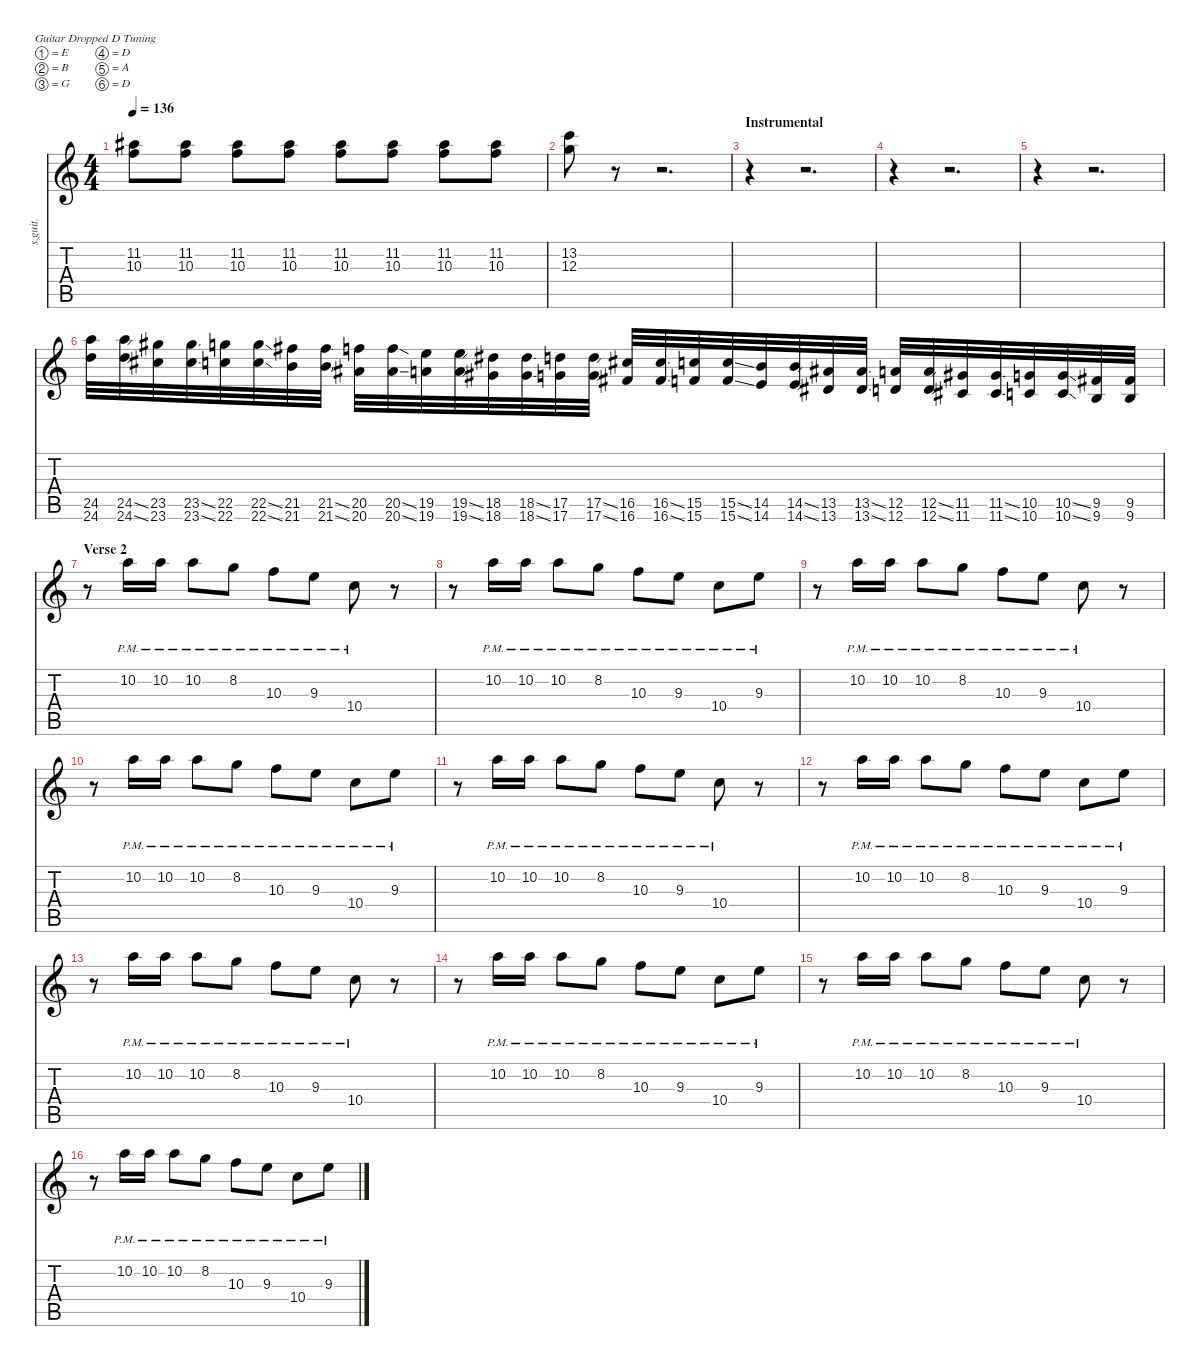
\defaultSystemsLayout 4
\hideDynamics
\bracketExtendMode nobrackets
\track ("Taylor York - Lead" "s.guit.") {instrument overdrivenguitar}
\staff {score tabs}
\tuning (E4 B3 G3 D3 A2 D2)
\ts (4 4)
\tempo 136
\clef g2
\ks c
(11.2{acc #} 10.3).8{lyrics (0 "") lyrics (1 "") lyrics (2 "") lyrics (3 "") lyrics (4 "") dy f} (11.2{acc #} 10.3).8{lyrics (0 "") lyrics (1 "") lyrics (2 "") lyrics (3 "") lyrics (4 "")} (11.2{acc #} 10.3).8{lyrics (0 "") lyrics (1 "") lyrics (2 "") lyrics (3 "") lyrics (4 "")} (11.2{acc #} 10.3).8{lyrics (0 "") lyrics (1 "") lyrics (2 "") lyrics (3 "") lyrics (4 "")} (11.2{acc #} 10.3).8{lyrics (0 "") lyrics (1 "") lyrics (2 "") lyrics (3 "") lyrics (4 "")} (11.2{acc #} 10.3).8{lyrics (0 "") lyrics (1 "") lyrics (2 "") lyrics (3 "") lyrics (4 "")} (11.2{acc #} 10.3).8{lyrics (0 "") lyrics (1 "") lyrics (2 "") lyrics (3 "") lyrics (4 "")} (11.2{acc #} 10.3).8{lyrics (0 "") lyrics (1 "") lyrics (2 "") lyrics (3 "") lyrics (4 "")} |
(13.2 12.3).8{lyrics (0 "") lyrics (1 "") lyrics (2 "") lyrics (3 "") lyrics (4 "")} r.8 r.2{d} |
\section ("" "Instrumental")
r.4 r.2{d} |
r.4 r.2{d} |
r.4 r.2{d} |
(24.5 24.6).32{lyrics (0 "") lyrics (1 "") lyrics (2 "") lyrics (3 "") lyrics (4 "")} (24.5{ss} 24.6{ss}).32{lyrics (0 "") lyrics (1 "") lyrics (2 "") lyrics (3 "") lyrics (4 "")} (23.5{acc #} 23.6{acc #}).32{lyrics (0 "") lyrics (1 "") lyrics (2 "") lyrics (3 "") lyrics (4 "")} (23.5{ss acc #} 23.6{ss acc #}).32{lyrics (0 "") lyrics (1 "") lyrics (2 "") lyrics (3 "") lyrics (4 "")} (22.5 22.6).32{lyrics (0 "") lyrics (1 "") lyrics (2 "") lyrics (3 "") lyrics (4 "")} (22.5{ss} 22.6{ss}).32{lyrics (0 "") lyrics (1 "") lyrics (2 "") lyrics (3 "") lyrics (4 "")} (21.5{acc #} 21.6).32{lyrics (0 "") lyrics (1 "") lyrics (2 "") lyrics (3 "") lyrics (4 "")} (21.5{ss acc #} 21.6{ss}).32{lyrics (0 "") lyrics (1 "") lyrics (2 "") lyrics (3 "") lyrics (4 "")} (20.5 20.6{acc #}).32{lyrics (0 "") lyrics (1 "") lyrics (2 "") lyrics (3 "") lyrics (4 "")} (20.5{ss} 20.6{ss acc #}).32{lyrics (0 "") lyrics (1 "") lyrics (2 "") lyrics (3 "") lyrics (4 "")} (19.5 19.6).32{lyrics (0 "") lyrics (1 "") lyrics (2 "") lyrics (3 "") lyrics (4 "")} (19.5{ss} 19.6{ss}).32{lyrics (0 "") lyrics (1 "") lyrics (2 "") lyrics (3 "") lyrics (4 "")} (18.5{acc #} 18.6{acc #}).32{lyrics (0 "") lyrics (1 "") lyrics (2 "") lyrics (3 "") lyrics (4 "")} (18.5{ss acc #} 18.6{ss acc #}).32{lyrics (0 "") lyrics (1 "") lyrics (2 "") lyrics (3 "") lyrics (4 "")} (17.5 17.6).32{lyrics (0 "") lyrics (1 "") lyrics (2 "") lyrics (3 "") lyrics (4 "")} (17.5{ss} 17.6{ss}).32{lyrics (0 "") lyrics (1 "") lyrics (2 "") lyrics (3 "") lyrics (4 "")} (16.5{acc #} 16.6{acc #}).32{lyrics (0 "") lyrics (1 "") lyrics (2 "") lyrics (3 "") lyrics (4 "")} (16.5{ss acc #} 16.6{ss acc #}).32{lyrics (0 "") lyrics (1 "") lyrics (2 "") lyrics (3 "") lyrics (4 "")} (15.5 15.6).32{lyrics (0 "") lyrics (1 "") lyrics (2 "") lyrics (3 "") lyrics (4 "")} (15.5{ss} 15.6{ss}).32{lyrics (0 "") lyrics (1 "") lyrics (2 "") lyrics (3 "") lyrics (4 "")} (14.5 14.6).32{lyrics (0 "") lyrics (1 "") lyrics (2 "") lyrics (3 "") lyrics (4 "")} (14.5{ss} 14.6{ss}).32{lyrics (0 "") lyrics (1 "") lyrics (2 "") lyrics (3 "") lyrics (4 "")} (13.5{acc #} 13.6{acc #}).32{lyrics (0 "") lyrics (1 "") lyrics (2 "") lyrics (3 "") lyrics (4 "")} (13.5{ss acc #} 13.6{ss acc #}).32{lyrics (0 "") lyrics (1 "") lyrics (2 "") lyrics (3 "") lyrics (4 "")} (12.5 12.6).32{lyrics (0 "") lyrics (1 "") lyrics (2 "") lyrics (3 "") lyrics (4 "")} (12.5{ss} 12.6{ss}).32{lyrics (0 "") lyrics (1 "") lyrics (2 "") lyrics (3 "") lyrics (4 "")} (11.5{acc #} 11.6{acc #}).32{lyrics (0 "") lyrics (1 "") lyrics (2 "") lyrics (3 "") lyrics (4 "")} (11.5{ss acc #} 11.6{ss acc #}).32{lyrics (0 "") lyrics (1 "") lyrics (2 "") lyrics (3 "") lyrics (4 "")} (10.5 10.6).32{lyrics (0 "") lyrics (1 "") lyrics (2 "") lyrics (3 "") lyrics (4 "")} (10.5{ss} 10.6{ss}).32{lyrics (0 "") lyrics (1 "") lyrics (2 "") lyrics (3 "") lyrics (4 "")} (9.5{acc #} 9.6).32{lyrics (0 "") lyrics (1 "") lyrics (2 "") lyrics (3 "") lyrics (4 "")} (9.5{acc #} 9.6).32{lyrics (0 "") lyrics (1 "") lyrics (2 "") lyrics (3 "") lyrics (4 "")} |
\section ("" "Verse 2")
r.8 10.2{pm}.16{lyrics (0 "") lyrics (1 "") lyrics (2 "") lyrics (3 "") lyrics (4 "")} 10.2{pm}.16{lyrics (0 "") lyrics (1 "") lyrics (2 "") lyrics (3 "") lyrics (4 "")} 10.2{pm}.8{lyrics (0 "") lyrics (1 "") lyrics (2 "") lyrics (3 "") lyrics (4 "")} 8.2{pm}.8{lyrics (0 "") lyrics (1 "") lyrics (2 "") lyrics (3 "") lyrics (4 "")} 10.3{pm}.8{lyrics (0 "") lyrics (1 "") lyrics (2 "") lyrics (3 "") lyrics (4 "")} 9.3{pm}.8{lyrics (0 "") lyrics (1 "") lyrics (2 "") lyrics (3 "") lyrics (4 "")} 10.4{pm}.8{lyrics (0 "") lyrics (1 "") lyrics (2 "") lyrics (3 "") lyrics (4 "")} r.8 |
r.8 10.2{pm}.16{lyrics (0 "") lyrics (1 "") lyrics (2 "") lyrics (3 "") lyrics (4 "")} 10.2{pm}.16{lyrics (0 "") lyrics (1 "") lyrics (2 "") lyrics (3 "") lyrics (4 "")} 10.2{pm}.8{lyrics (0 "") lyrics (1 "") lyrics (2 "") lyrics (3 "") lyrics (4 "")} 8.2{pm}.8{lyrics (0 "") lyrics (1 "") lyrics (2 "") lyrics (3 "") lyrics (4 "")} 10.3{pm}.8{lyrics (0 "") lyrics (1 "") lyrics (2 "") lyrics (3 "") lyrics (4 "")} 9.3{pm}.8{lyrics (0 "") lyrics (1 "") lyrics (2 "") lyrics (3 "") lyrics (4 "")} 10.4{pm}.8{lyrics (0 "") lyrics (1 "") lyrics (2 "") lyrics (3 "") lyrics (4 "")} 9.3{pm}.8{lyrics (0 "") lyrics (1 "") lyrics (2 "") lyrics (3 "") lyrics (4 "")} |
r.8 10.2{pm}.16{lyrics (0 "") lyrics (1 "") lyrics (2 "") lyrics (3 "") lyrics (4 "")} 10.2{pm}.16{lyrics (0 "") lyrics (1 "") lyrics (2 "") lyrics (3 "") lyrics (4 "")} 10.2{pm}.8{lyrics (0 "") lyrics (1 "") lyrics (2 "") lyrics (3 "") lyrics (4 "")} 8.2{pm}.8{lyrics (0 "") lyrics (1 "") lyrics (2 "") lyrics (3 "") lyrics (4 "")} 10.3{pm}.8{lyrics (0 "") lyrics (1 "") lyrics (2 "") lyrics (3 "") lyrics (4 "")} 9.3{pm}.8{lyrics (0 "") lyrics (1 "") lyrics (2 "") lyrics (3 "") lyrics (4 "")} 10.4{pm}.8{lyrics (0 "") lyrics (1 "") lyrics (2 "") lyrics (3 "") lyrics (4 "")} r.8 |
r.8 10.2{pm}.16{lyrics (0 "") lyrics (1 "") lyrics (2 "") lyrics (3 "") lyrics (4 "")} 10.2{pm}.16{lyrics (0 "") lyrics (1 "") lyrics (2 "") lyrics (3 "") lyrics (4 "")} 10.2{pm}.8{lyrics (0 "") lyrics (1 "") lyrics (2 "") lyrics (3 "") lyrics (4 "")} 8.2{pm}.8{lyrics (0 "") lyrics (1 "") lyrics (2 "") lyrics (3 "") lyrics (4 "")} 10.3{pm}.8{lyrics (0 "") lyrics (1 "") lyrics (2 "") lyrics (3 "") lyrics (4 "")} 9.3{pm}.8{lyrics (0 "") lyrics (1 "") lyrics (2 "") lyrics (3 "") lyrics (4 "")} 10.4{pm}.8{lyrics (0 "") lyrics (1 "") lyrics (2 "") lyrics (3 "") lyrics (4 "")} 9.3{pm}.8{lyrics (0 "") lyrics (1 "") lyrics (2 "") lyrics (3 "") lyrics (4 "")} |
r.8 10.2{pm}.16{lyrics (0 "") lyrics (1 "") lyrics (2 "") lyrics (3 "") lyrics (4 "")} 10.2{pm}.16{lyrics (0 "") lyrics (1 "") lyrics (2 "") lyrics (3 "") lyrics (4 "")} 10.2{pm}.8{lyrics (0 "") lyrics (1 "") lyrics (2 "") lyrics (3 "") lyrics (4 "")} 8.2{pm}.8{lyrics (0 "") lyrics (1 "") lyrics (2 "") lyrics (3 "") lyrics (4 "")} 10.3{pm}.8{lyrics (0 "") lyrics (1 "") lyrics (2 "") lyrics (3 "") lyrics (4 "")} 9.3{pm}.8{lyrics (0 "") lyrics (1 "") lyrics (2 "") lyrics (3 "") lyrics (4 "")} 10.4{pm}.8{lyrics (0 "") lyrics (1 "") lyrics (2 "") lyrics (3 "") lyrics (4 "")} r.8 |
r.8 10.2{pm}.16{lyrics (0 "") lyrics (1 "") lyrics (2 "") lyrics (3 "") lyrics (4 "")} 10.2{pm}.16{lyrics (0 "") lyrics (1 "") lyrics (2 "") lyrics (3 "") lyrics (4 "")} 10.2{pm}.8{lyrics (0 "") lyrics (1 "") lyrics (2 "") lyrics (3 "") lyrics (4 "")} 8.2{pm}.8{lyrics (0 "") lyrics (1 "") lyrics (2 "") lyrics (3 "") lyrics (4 "")} 10.3{pm}.8{lyrics (0 "") lyrics (1 "") lyrics (2 "") lyrics (3 "") lyrics (4 "")} 9.3{pm}.8{lyrics (0 "") lyrics (1 "") lyrics (2 "") lyrics (3 "") lyrics (4 "")} 10.4{pm}.8{lyrics (0 "") lyrics (1 "") lyrics (2 "") lyrics (3 "") lyrics (4 "")} 9.3{pm}.8{lyrics (0 "") lyrics (1 "") lyrics (2 "") lyrics (3 "") lyrics (4 "")} |
r.8 10.2{pm}.16{lyrics (0 "") lyrics (1 "") lyrics (2 "") lyrics (3 "") lyrics (4 "")} 10.2{pm}.16{lyrics (0 "") lyrics (1 "") lyrics (2 "") lyrics (3 "") lyrics (4 "")} 10.2{pm}.8{lyrics (0 "") lyrics (1 "") lyrics (2 "") lyrics (3 "") lyrics (4 "")} 8.2{pm}.8{lyrics (0 "") lyrics (1 "") lyrics (2 "") lyrics (3 "") lyrics (4 "")} 10.3{pm}.8{lyrics (0 "") lyrics (1 "") lyrics (2 "") lyrics (3 "") lyrics (4 "")} 9.3{pm}.8{lyrics (0 "") lyrics (1 "") lyrics (2 "") lyrics (3 "") lyrics (4 "")} 10.4{pm}.8{lyrics (0 "") lyrics (1 "") lyrics (2 "") lyrics (3 "") lyrics (4 "")} r.8 |
r.8 10.2{pm}.16{lyrics (0 "") lyrics (1 "") lyrics (2 "") lyrics (3 "") lyrics (4 "")} 10.2{pm}.16{lyrics (0 "") lyrics (1 "") lyrics (2 "") lyrics (3 "") lyrics (4 "")} 10.2{pm}.8{lyrics (0 "") lyrics (1 "") lyrics (2 "") lyrics (3 "") lyrics (4 "")} 8.2{pm}.8{lyrics (0 "") lyrics (1 "") lyrics (2 "") lyrics (3 "") lyrics (4 "")} 10.3{pm}.8{lyrics (0 "") lyrics (1 "") lyrics (2 "") lyrics (3 "") lyrics (4 "")} 9.3{pm}.8{lyrics (0 "") lyrics (1 "") lyrics (2 "") lyrics (3 "") lyrics (4 "")} 10.4{pm}.8{lyrics (0 "") lyrics (1 "") lyrics (2 "") lyrics (3 "") lyrics (4 "")} 9.3{pm}.8{lyrics (0 "") lyrics (1 "") lyrics (2 "") lyrics (3 "") lyrics (4 "")} |
r.8 10.2{pm}.16{lyrics (0 "") lyrics (1 "") lyrics (2 "") lyrics (3 "") lyrics (4 "")} 10.2{pm}.16{lyrics (0 "") lyrics (1 "") lyrics (2 "") lyrics (3 "") lyrics (4 "")} 10.2{pm}.8{lyrics (0 "") lyrics (1 "") lyrics (2 "") lyrics (3 "") lyrics (4 "")} 8.2{pm}.8{lyrics (0 "") lyrics (1 "") lyrics (2 "") lyrics (3 "") lyrics (4 "")} 10.3{pm}.8{lyrics (0 "") lyrics (1 "") lyrics (2 "") lyrics (3 "") lyrics (4 "")} 9.3{pm}.8{lyrics (0 "") lyrics (1 "") lyrics (2 "") lyrics (3 "") lyrics (4 "")} 10.4{pm}.8{lyrics (0 "") lyrics (1 "") lyrics (2 "") lyrics (3 "") lyrics (4 "")} r.8 |
r.8 10.2{pm}.16{lyrics (0 "") lyrics (1 "") lyrics (2 "") lyrics (3 "") lyrics (4 "")} 10.2{pm}.16{lyrics (0 "") lyrics (1 "") lyrics (2 "") lyrics (3 "") lyrics (4 "")} 10.2{pm}.8{lyrics (0 "") lyrics (1 "") lyrics (2 "") lyrics (3 "") lyrics (4 "")} 8.2{pm}.8{lyrics (0 "") lyrics (1 "") lyrics (2 "") lyrics (3 "") lyrics (4 "")} 10.3{pm}.8{lyrics (0 "") lyrics (1 "") lyrics (2 "") lyrics (3 "") lyrics (4 "")} 9.3{pm}.8{lyrics (0 "") lyrics (1 "") lyrics (2 "") lyrics (3 "") lyrics (4 "")} 10.4{pm}.8{lyrics (0 "") lyrics (1 "") lyrics (2 "") lyrics (3 "") lyrics (4 "")} 9.3{pm}.8{lyrics (0 "") lyrics (1 "") lyrics (2 "") lyrics (3 "") lyrics (4 "")}
